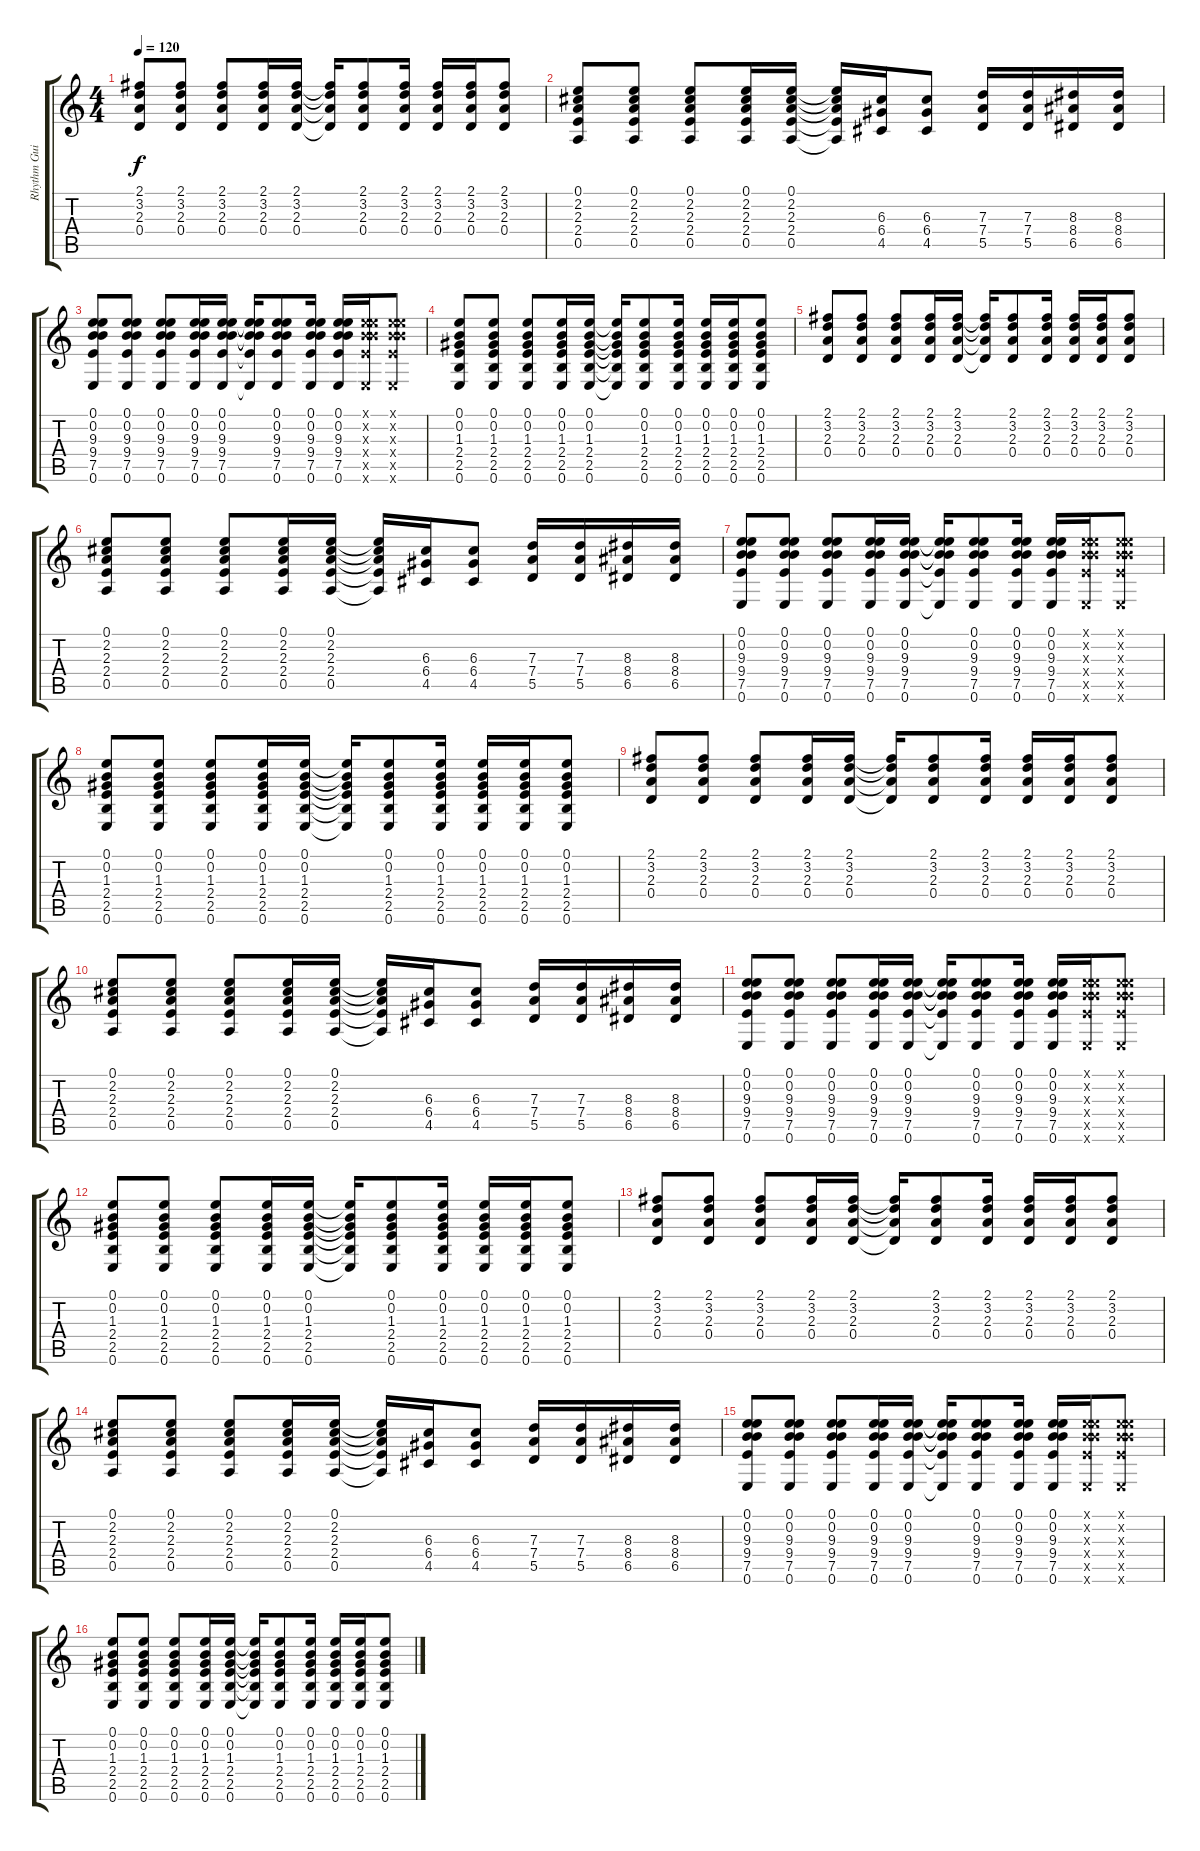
\track ("Rhythm Guitar" "Rhythm Gui") {instrument acousticguitarsteel}
\staff {score tabs}
\tuning (E4 B3 G3 D3 A2 E2) {hide}
\ts (4 4)
\tempo 120
\clef g2
\ks c
(2.1 3.2 2.3 0.4).8{dy f} (2.1 3.2 2.3 0.4).8 (2.1 3.2 2.3 0.4).8 (2.1 3.2 2.3 0.4).16 (2.1 3.2 2.3 0.4).16 (2.1{t} 3.2{t} 2.3{t} 0.4{t}).16 (2.1 3.2 2.3 0.4).8 (2.1 3.2 2.3 0.4).16 (2.1 3.2 2.3 0.4).16 (2.1 3.2 2.3 0.4).16 (2.1 3.2 2.3 0.4).8 |
(0.1 2.2 2.3 2.4 0.5).8 (0.1 2.2 2.3 2.4 0.5).8 (0.1 2.2 2.3 2.4 0.5).8 (0.1 2.2 2.3 2.4 0.5).16 (0.1 2.2 2.3 2.4 0.5).16 (0.1{t} 2.2{t} 2.3{t} 2.4{t} 0.5{t}).16 (6.3 6.4 4.5).16 (6.3 6.4 4.5).8 (7.3 7.4 5.5).16 (7.3 7.4 5.5).16 (8.3 8.4 6.5).16 (8.3 8.4 6.5).16 |
(0.1 0.2 9.3 9.4 7.5 0.6).8 (0.1 0.2 9.3 9.4 7.5 0.6).8 (0.1 0.2 9.3 9.4 7.5 0.6).8 (0.1 0.2 9.3 9.4 7.5 0.6).16 (0.1 0.2 9.3 9.4 7.5 0.6).16 (0.1{t} 0.2{t} 9.3{t} 9.4{t} 7.5{t} 0.6{t}).16 (0.1 0.2 9.3 9.4 7.5 0.6).8 (0.1 0.2 9.3 9.4 7.5 0.6).16 (0.1 0.2 9.3 9.4 7.5 0.6).16 (0.1{x} 0.2{x} 9.3{x} 9.4{x} 7.5{x} 0.6{x}).16 (0.1{x} 0.2{x} 9.3{x} 9.4{x} 7.5{x} 0.6{x}).8 |
(0.1 0.2 1.3 2.4 2.5 0.6).8 (0.1 0.2 1.3 2.4 2.5 0.6).8 (0.1 0.2 1.3 2.4 2.5 0.6).8 (0.1 0.2 1.3 2.4 2.5 0.6).16 (0.1 0.2 1.3 2.4 2.5 0.6).16 (0.1{t} 0.2{t} 1.3{t} 2.4{t} 2.5{t} 0.6{t}).16 (0.1 0.2 1.3 2.4 2.5 0.6).8 (0.1 0.2 1.3 2.4 2.5 0.6).16 (0.1 0.2 1.3 2.4 2.5 0.6).16 (0.1 0.2 1.3 2.4 2.5 0.6).16 (0.1 0.2 1.3 2.4 2.5 0.6).8 |
(2.1 3.2 2.3 0.4).8 (2.1 3.2 2.3 0.4).8 (2.1 3.2 2.3 0.4).8 (2.1 3.2 2.3 0.4).16 (2.1 3.2 2.3 0.4).16 (2.1{t} 3.2{t} 2.3{t} 0.4{t}).16 (2.1 3.2 2.3 0.4).8 (2.1 3.2 2.3 0.4).16 (2.1 3.2 2.3 0.4).16 (2.1 3.2 2.3 0.4).16 (2.1 3.2 2.3 0.4).8 |
(0.1 2.2 2.3 2.4 0.5).8 (0.1 2.2 2.3 2.4 0.5).8 (0.1 2.2 2.3 2.4 0.5).8 (0.1 2.2 2.3 2.4 0.5).16 (0.1 2.2 2.3 2.4 0.5).16 (0.1{t} 2.2{t} 2.3{t} 2.4{t} 0.5{t}).16 (6.3 6.4 4.5).16 (6.3 6.4 4.5).8 (7.3 7.4 5.5).16 (7.3 7.4 5.5).16 (8.3 8.4 6.5).16 (8.3 8.4 6.5).16 |
(0.1 0.2 9.3 9.4 7.5 0.6).8 (0.1 0.2 9.3 9.4 7.5 0.6).8 (0.1 0.2 9.3 9.4 7.5 0.6).8 (0.1 0.2 9.3 9.4 7.5 0.6).16 (0.1 0.2 9.3 9.4 7.5 0.6).16 (0.1{t} 0.2{t} 9.3{t} 9.4{t} 7.5{t} 0.6{t}).16 (0.1 0.2 9.3 9.4 7.5 0.6).8 (0.1 0.2 9.3 9.4 7.5 0.6).16 (0.1 0.2 9.3 9.4 7.5 0.6).16 (0.1{x} 0.2{x} 9.3{x} 9.4{x} 7.5{x} 0.6{x}).16 (0.1{x} 0.2{x} 9.3{x} 9.4{x} 7.5{x} 0.6{x}).8 |
(0.1 0.2 1.3 2.4 2.5 0.6).8 (0.1 0.2 1.3 2.4 2.5 0.6).8 (0.1 0.2 1.3 2.4 2.5 0.6).8 (0.1 0.2 1.3 2.4 2.5 0.6).16 (0.1 0.2 1.3 2.4 2.5 0.6).16 (0.1{t} 0.2{t} 1.3{t} 2.4{t} 2.5{t} 0.6{t}).16 (0.1 0.2 1.3 2.4 2.5 0.6).8 (0.1 0.2 1.3 2.4 2.5 0.6).16 (0.1 0.2 1.3 2.4 2.5 0.6).16 (0.1 0.2 1.3 2.4 2.5 0.6).16 (0.1 0.2 1.3 2.4 2.5 0.6).8 |
(2.1 3.2 2.3 0.4).8 (2.1 3.2 2.3 0.4).8 (2.1 3.2 2.3 0.4).8 (2.1 3.2 2.3 0.4).16 (2.1 3.2 2.3 0.4).16 (2.1{t} 3.2{t} 2.3{t} 0.4{t}).16 (2.1 3.2 2.3 0.4).8 (2.1 3.2 2.3 0.4).16 (2.1 3.2 2.3 0.4).16 (2.1 3.2 2.3 0.4).16 (2.1 3.2 2.3 0.4).8 |
(0.1 2.2 2.3 2.4 0.5).8 (0.1 2.2 2.3 2.4 0.5).8 (0.1 2.2 2.3 2.4 0.5).8 (0.1 2.2 2.3 2.4 0.5).16 (0.1 2.2 2.3 2.4 0.5).16 (0.1{t} 2.2{t} 2.3{t} 2.4{t} 0.5{t}).16 (6.3 6.4 4.5).16 (6.3 6.4 4.5).8 (7.3 7.4 5.5).16 (7.3 7.4 5.5).16 (8.3 8.4 6.5).16 (8.3 8.4 6.5).16 |
(0.1 0.2 9.3 9.4 7.5 0.6).8 (0.1 0.2 9.3 9.4 7.5 0.6).8 (0.1 0.2 9.3 9.4 7.5 0.6).8 (0.1 0.2 9.3 9.4 7.5 0.6).16 (0.1 0.2 9.3 9.4 7.5 0.6).16 (0.1{t} 0.2{t} 9.3{t} 9.4{t} 7.5{t} 0.6{t}).16 (0.1 0.2 9.3 9.4 7.5 0.6).8 (0.1 0.2 9.3 9.4 7.5 0.6).16 (0.1 0.2 9.3 9.4 7.5 0.6).16 (0.1{x} 0.2{x} 9.3{x} 9.4{x} 7.5{x} 0.6{x}).16 (0.1{x} 0.2{x} 9.3{x} 9.4{x} 7.5{x} 0.6{x}).8 |
(0.1 0.2 1.3 2.4 2.5 0.6).8 (0.1 0.2 1.3 2.4 2.5 0.6).8 (0.1 0.2 1.3 2.4 2.5 0.6).8 (0.1 0.2 1.3 2.4 2.5 0.6).16 (0.1 0.2 1.3 2.4 2.5 0.6).16 (0.1{t} 0.2{t} 1.3{t} 2.4{t} 2.5{t} 0.6{t}).16 (0.1 0.2 1.3 2.4 2.5 0.6).8 (0.1 0.2 1.3 2.4 2.5 0.6).16 (0.1 0.2 1.3 2.4 2.5 0.6).16 (0.1 0.2 1.3 2.4 2.5 0.6).16 (0.1 0.2 1.3 2.4 2.5 0.6).8 |
(2.1 3.2 2.3 0.4).8 (2.1 3.2 2.3 0.4).8 (2.1 3.2 2.3 0.4).8 (2.1 3.2 2.3 0.4).16 (2.1 3.2 2.3 0.4).16 (2.1{t} 3.2{t} 2.3{t} 0.4{t}).16 (2.1 3.2 2.3 0.4).8 (2.1 3.2 2.3 0.4).16 (2.1 3.2 2.3 0.4).16 (2.1 3.2 2.3 0.4).16 (2.1 3.2 2.3 0.4).8 |
(0.1 2.2 2.3 2.4 0.5).8 (0.1 2.2 2.3 2.4 0.5).8 (0.1 2.2 2.3 2.4 0.5).8 (0.1 2.2 2.3 2.4 0.5).16 (0.1 2.2 2.3 2.4 0.5).16 (0.1{t} 2.2{t} 2.3{t} 2.4{t} 0.5{t}).16 (6.3 6.4 4.5).16 (6.3 6.4 4.5).8 (7.3 7.4 5.5).16 (7.3 7.4 5.5).16 (8.3 8.4 6.5).16 (8.3 8.4 6.5).16 |
(0.1 0.2 9.3 9.4 7.5 0.6).8 (0.1 0.2 9.3 9.4 7.5 0.6).8 (0.1 0.2 9.3 9.4 7.5 0.6).8 (0.1 0.2 9.3 9.4 7.5 0.6).16 (0.1 0.2 9.3 9.4 7.5 0.6).16 (0.1{t} 0.2{t} 9.3{t} 9.4{t} 7.5{t} 0.6{t}).16 (0.1 0.2 9.3 9.4 7.5 0.6).8 (0.1 0.2 9.3 9.4 7.5 0.6).16 (0.1 0.2 9.3 9.4 7.5 0.6).16 (0.1{x} 0.2{x} 9.3{x} 9.4{x} 7.5{x} 0.6{x}).16 (0.1{x} 0.2{x} 9.3{x} 9.4{x} 7.5{x} 0.6{x}).8 |
(0.1 0.2 1.3 2.4 2.5 0.6).8 (0.1 0.2 1.3 2.4 2.5 0.6).8 (0.1 0.2 1.3 2.4 2.5 0.6).8 (0.1 0.2 1.3 2.4 2.5 0.6).16 (0.1 0.2 1.3 2.4 2.5 0.6).16 (0.1{t} 0.2{t} 1.3{t} 2.4{t} 2.5{t} 0.6{t}).16 (0.1 0.2 1.3 2.4 2.5 0.6).8 (0.1 0.2 1.3 2.4 2.5 0.6).16 (0.1 0.2 1.3 2.4 2.5 0.6).16 (0.1 0.2 1.3 2.4 2.5 0.6).16 (0.1 0.2 1.3 2.4 2.5 0.6).8
